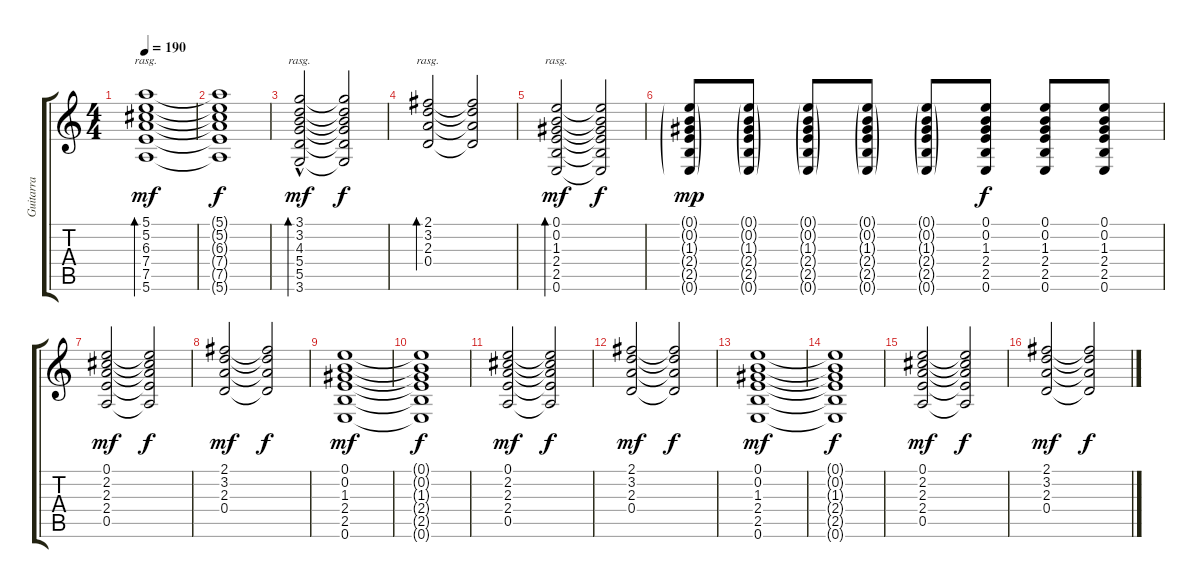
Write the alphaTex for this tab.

\track ("Guitarra" "Guitarra") {instrument overdrivenguitar}
\staff {score tabs}
\tuning (E4 B3 G3 D3 A2 E2) {hide}
\ts (4 4)
\tempo 190
\clef g2
\ks c
(5.1 5.2 6.3 7.4 7.5 5.6).1{bd 240 rasg ii dy mf} |
(5.1{t} 5.2{t} 6.3{t} 7.4{t} 7.5{t} 5.6{t}).1{dy f} |
(3.1 3.2 4.3 5.4 5.5{hac} 3.6).2{bd 240 rasg ii dy mf} (3.1{t} 3.2{t} 4.3{t} 5.4{t} 5.5{t} 3.6{t}).2{dy f} |
(2.1 3.2 2.3 0.4).2{bd 240 rasg ii} (2.1{t} 3.2{t} 2.3{t} 0.4{t}).2 |
(0.1 0.2 1.3 2.4 2.5 0.6).2{bd 240 rasg ii dy mf} (0.1{t} 0.2{t} 1.3{t} 2.4{t} 2.5{t} 0.6{t}).2{dy f} |
(0.1{g} 0.2{g} 1.3{g} 2.4{g} 2.5{g} 0.6{g}).8{dy mp} (0.1{g} 0.2{g} 1.3{g} 2.4{g} 2.5{g} 0.6{g}).8 (0.1{g} 0.2{g} 1.3{g} 2.4{g} 2.5{g} 0.6{g}).8 (0.1{g} 0.2{g} 1.3{g} 2.4{g} 2.5{g} 0.6{g}).8 (0.1{g} 0.2{g} 1.3{g} 2.4{g} 2.5{g} 0.6{g}).8 (0.1 0.2 1.3 2.4 2.5 0.6).8{dy f} (0.1 0.2 1.3 2.4 2.5 0.6).8 (0.1 0.2 1.3 2.4 2.5 0.6).8 |
(0.1 2.2 2.3 2.4 0.5).2{dy mf} (0.1{t} 2.2{t} 2.3{t} 2.4{t} 0.5{t}).2{dy f} |
(2.1 3.2 2.3 0.4).2{dy mf} (2.1{t} 3.2{t} 2.3{t} 0.4{t}).2{dy f} |
(0.1 0.2 1.3 2.4 2.5 0.6).1{dy mf} |
(0.1{t} 0.2{t} 1.3{t} 2.4{t} 2.5{t} 0.6{t}).1{dy f} |
(0.1 2.2 2.3 2.4 0.5).2{dy mf} (0.1{t} 2.2{t} 2.3{t} 2.4{t} 0.5{t}).2{dy f} |
(2.1 3.2 2.3 0.4).2{dy mf} (2.1{t} 3.2{t} 2.3{t} 0.4{t}).2{dy f} |
(0.1 0.2 1.3 2.4 2.5 0.6).1{dy mf} |
(0.1{t} 0.2{t} 1.3{t} 2.4{t} 2.5{t} 0.6{t}).1{dy f} |
(0.1 2.2 2.3 2.4 0.5).2{dy mf} (0.1{t} 2.2{t} 2.3{t} 2.4{t} 0.5{t}).2{dy f} |
(2.1 3.2 2.3 0.4).2{dy mf} (2.1{t} 3.2{t} 2.3{t} 0.4{t}).2{dy f}
